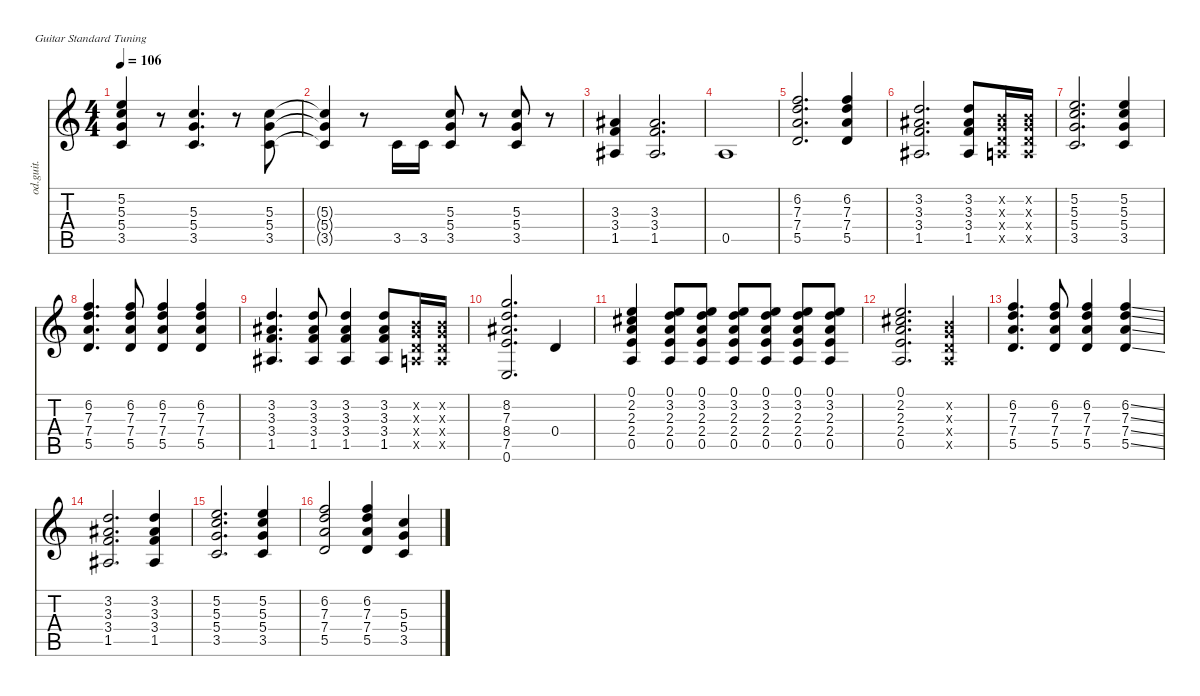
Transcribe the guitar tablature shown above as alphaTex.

\defaultSystemsLayout 4
\hideDynamics
\bracketExtendMode nobrackets
\track ("Randy Rhoads (Base)" "od.guit.") {instrument overdrivenguitar}
\staff {score tabs}
\tuning (E4 B3 G3 D3 A2 E2)
\ts (4 4)
\tempo 106
\clef g2
\ks c
(5.2 5.3 5.4 3.5).4{dy f beam Up} r.8{beam Down} (5.3 5.4 3.5).4{d beam Up} r.8{beam Down} (5.3 5.4 3.5).8{beam Up} |
(5.3{t} 5.4{t} 3.5{t}).4{beam Up} r.8{beam Down} 3.5.16{beam Up} 3.5.16{beam Up} (5.3 5.4 3.5).8{beam Up} r.8{beam Down} (5.3 5.4 3.5).8{beam Up} r.8{beam Down} |
(3.3{acc #} 3.4 1.5{acc #}).4{beam Up} (3.3{acc #} 3.4 1.5{acc #}).2{d beam Up} |
0.5.1{beam Up} |
(6.2 7.3 7.4 5.5).2{d beam Up} (6.2 7.3 7.4 5.5).4{beam Up} |
(3.2 3.3{acc #} 3.4 1.5{acc #}).2{d beam Up} (3.2 3.3{acc #} 3.4 1.5{acc #}).8{beam Up} (0.2{x} 0.3{x} 0.4{x} 0.5{x}).16{beam Up} (0.2{x} 0.3{x} 0.4{x} 0.5{x}).16{beam Up} |
(5.2 5.3 5.4 3.5).2{d beam Up} (5.2 5.3 5.4 3.5).4{beam Up} |
(6.2 7.3 7.4 5.5).4{d beam Up} (6.2 7.3 7.4 5.5).8{beam Up} (6.2 7.3 7.4 5.5).4{beam Up} (6.2 7.3 7.4 5.5).4{beam Up} |
(3.2 3.3{acc #} 3.4 1.5{acc #}).4{d beam Up} (3.2 3.3{acc #} 3.4 1.5{acc #}).8{beam Up} (3.2 3.3{acc #} 3.4 1.5{acc #}).4{beam Up} (3.2 3.3{acc #} 3.4 1.5{acc #}).8{beam Up} (0.2{x} 0.3{x} 0.4{x} 0.5{x}).16{beam Up} (0.2{x} 0.3{x} 0.4{x} 0.5{x}).16{beam Up} |
(8.2 7.3 8.4{acc #} 7.5 0.6).2{d beam Up} 0.4.4{beam Up} |
(0.1 2.2{acc #} 2.3 2.4 0.5).4{beam Up} (0.1 3.2 2.3 2.4 0.5).8{beam Up} (0.1 3.2 2.3 2.4 0.5).8{beam Up} (0.1 3.2 2.3 2.4 0.5).8{beam Up} (0.1 3.2 2.3 2.4 0.5).8{beam Up} (0.1 3.2 2.3 2.4 0.5).8{beam Up} (0.1 3.2 2.3 2.4 0.5).8{beam Up} |
(0.1 2.2{acc #} 2.3 2.4 0.5).2{d beam Up} (0.2{x} 0.3{x} 0.4{x} 0.5{x}).4{beam Up} |
(6.2 7.3 7.4 5.5).4{d beam Up} (6.2 7.3 7.4 5.5).8{beam Up} (6.2 7.3 7.4 5.5).4{beam Up} (6.2{ss} 7.3{ss} 7.4{ss} 5.5{ss}).4{beam Up} |
(3.2 3.3{acc #} 3.4 1.5{acc #}).2{d beam Up} (3.2 3.3{acc #} 3.4 1.5{acc #}).4{beam Up} |
(5.2 5.3 5.4 3.5).2{d beam Up} (5.2 5.3 5.4 3.5).4{beam Up} |
(6.2 7.3 7.4 5.5).2{beam Up} (6.2 7.3 7.4 5.5).4{beam Up} (5.3 5.4 3.5).4{beam Up}
